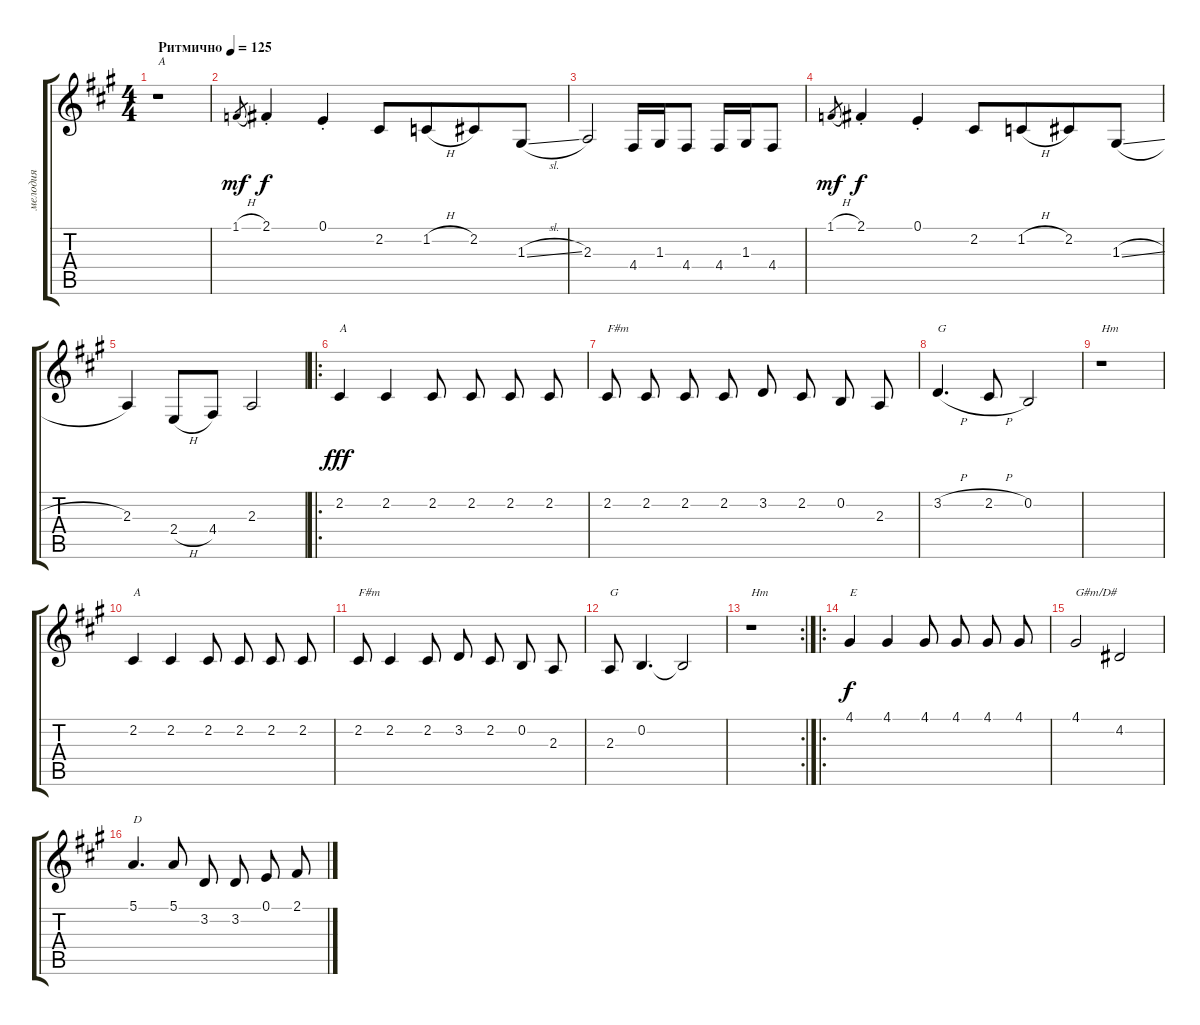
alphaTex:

\track ("мелодия" "мелодия") {instrument accordion}
\staff {score tabs}
\tuning (E4 B3 G3 D3 A2 E2) {hide}
\ts (4 4)
\tempo (125 "Ритмично")
\clef g2
\ks f#minor
r.1{txt "A" dy mf instrument accordion} |
1.1{h}.8{gr} 2.1{st}.4{dy f} 0.1{st}.4 2.2.8 1.2{h}.8{beam merge} 2.2.8 1.3{sl}.8 |
2.3.2 4.4.16 1.3.16 4.4.8 4.4.16 1.3.16 4.4.8 |
1.1{h}.8{gr dy mf} 2.1{st}.4{dy f} 0.1{st}.4 2.2.8 1.2{h}.8{beam merge} 2.2.8 1.3{sl}.8 |
2.3.4 2.4{h}.8 4.4.8 2.3.2 |
\ro
2.2.4{txt "A" dy fff} 2.2.4 2.2.8{beam split} 2.2.8 2.2.8{beam split} 2.2.8 |
2.2.8{txt "F#m" beam split} 2.2.8 2.2.8{beam split} 2.2.8 3.2.8{beam split} 2.2.8 0.2.8{beam split} 2.3.8 |
3.2{h}.4{d txt "G"} 2.2{h}.8 0.2.2 |
r.1{txt "Hm"} |
2.2.4{txt "A"} 2.2.4 2.2.8{beam split} 2.2.8 2.2.8{beam split} 2.2.8 |
2.2.8{txt "F#m"} 2.2.4 2.2.8 3.2.8{beam split} 2.2.8 0.2.8{beam split} 2.3.8 |
2.3.8{txt "G"} 0.2.4{d} 0.2{t}.2 |
\rc 2
r.1{txt "Hm"} |
\ro
4.1.4{txt "E" dy f} 4.1.4 4.1.8{beam split} 4.1.8 4.1.8{beam split} 4.1.8 |
4.1.2{txt "G#m/D#"} 4.2.2 |
5.1.4{d txt "D"} 5.1.8 3.2.8{beam split} 3.2.8 0.1.8{beam split} 2.1.8
